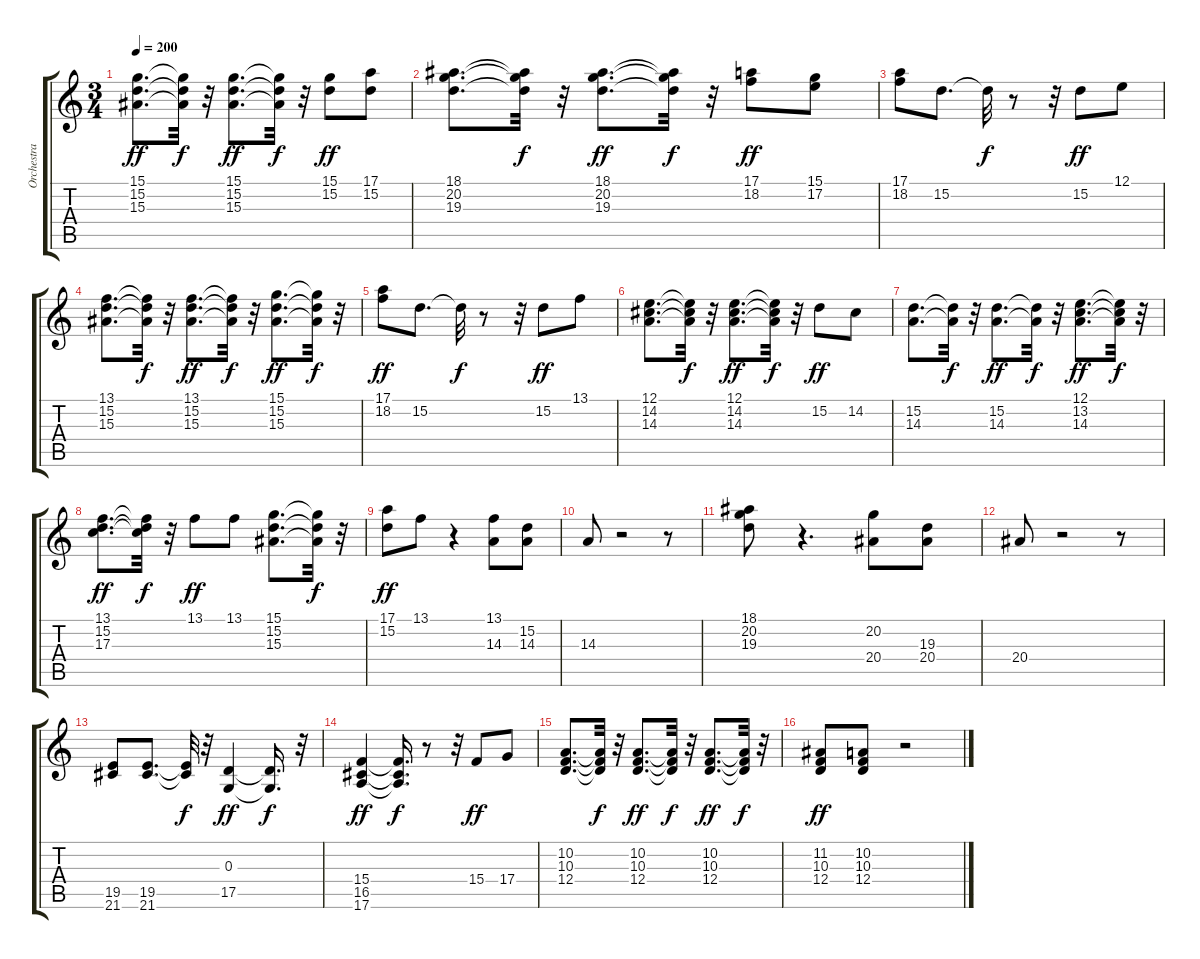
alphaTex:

\track ("Orchestra" "Orchestra") {instrument stringensemble1}
\staff {score tabs}
\tuning (E4 B3 G3 D3 A2 E2) {hide}
\ts (3 4)
\tempo 200
\clef g2
\ks c
(15.1 15.2 15.3).8{d dy ff} (15.1{t} 15.2{t} 15.3{t}).32{dy f} r.32 (15.1 15.2 15.3).8{d dy ff} (15.1{t} 15.2{t} 15.3{t}).32{dy f} r.32 (15.1 15.2).8{dy ff} (17.1 15.2).8 |
(18.1 20.2 19.3).8{d} (18.1{t} 20.2{t} 19.3{t}).32{dy f} r.32 (18.1 20.2 19.3).8{d dy ff} (18.1{t} 20.2{t} 19.3{t}).32{dy f} r.32 (17.1 18.2).8{dy ff} (15.1 17.2).8 |
(17.1 18.2).8 15.2.8{d} 15.2{t}.32{dy f} r.8 r.32 15.2.8{dy ff} 12.1.8 |
(13.1 15.2 15.3).8{d} (13.1{t} 15.2{t} 15.3{t}).32{dy f} r.32 (13.1 15.2 15.3).8{d dy ff} (13.1{t} 15.2{t} 15.3{t}).32{dy f} r.32 (15.1 15.2 15.3).8{d dy ff} (15.1{t} 15.2{t} 15.3{t}).32{dy f} r.32 |
(17.1 18.2).8{dy ff} 15.2.8{d} 15.2{t}.32{dy f} r.8 r.32 15.2.8{dy ff} 13.1.8 |
(12.1 14.2 14.3).8{d} (12.1{t} 14.2{t} 14.3{t}).32{dy f} r.32 (12.1 14.2 14.3).8{d dy ff} (12.1{t} 14.2{t} 14.3{t}).32{dy f} r.32 15.2.8{dy ff} 14.2.8 |
(15.2 14.3).8{d} (15.2{t} 14.3{t}).32{dy f} r.32 (15.2 14.3).8{d dy ff} (15.2{t} 14.3{t}).32{dy f} r.32 (12.1 13.2 14.3).8{d dy ff} (12.1{t} 13.2{t} 14.3{t}).32{dy f} r.32 |
(13.1 15.2 17.3).8{d dy ff} (13.1{t} 15.2{t} 17.3{t}).32{dy f} r.32 13.1.8{dy ff} 13.1.8 (15.1 15.2 15.3).8{d} (15.1{t} 15.2{t} 15.3{t}).32{dy f} r.32 |
(17.1 15.2).8{dy ff} 13.1.8 r.4 (13.1 14.3).8 (15.2 14.3).8 |
14.3.8 r.2 r.8 |
(18.1 20.2 19.3).8 r.4{d} (20.2 20.4).8 (19.3 20.4).8 |
20.4.8 r.2 r.8 |
(19.5 21.6).8 (19.5 21.6).8{d} (19.5{t} 21.6{t}).32{dy f} r.32 (0.3 17.5).4{dy ff} (0.3{t} 17.5{t}).16{d dy f} r.32 |
(15.4 16.5 17.6).4{dy ff} (15.4{t} 16.5{t} 17.6{t}).16{d dy f} r.8 r.32 15.4.8{dy ff} 17.4.8 |
(10.2 10.3 12.4).8{d} (10.2{t} 10.3{t} 12.4{t}).32{dy f} r.32 (10.2 10.3 12.4).8{d dy ff} (10.2{t} 10.3{t} 12.4{t}).32{dy f} r.32 (10.2 10.3 12.4).8{d dy ff} (10.2{t} 10.3{t} 12.4{t}).32{dy f} r.32 |
(11.2 10.3 12.4).8{dy ff} (10.2 10.3 12.4).8 r.2
